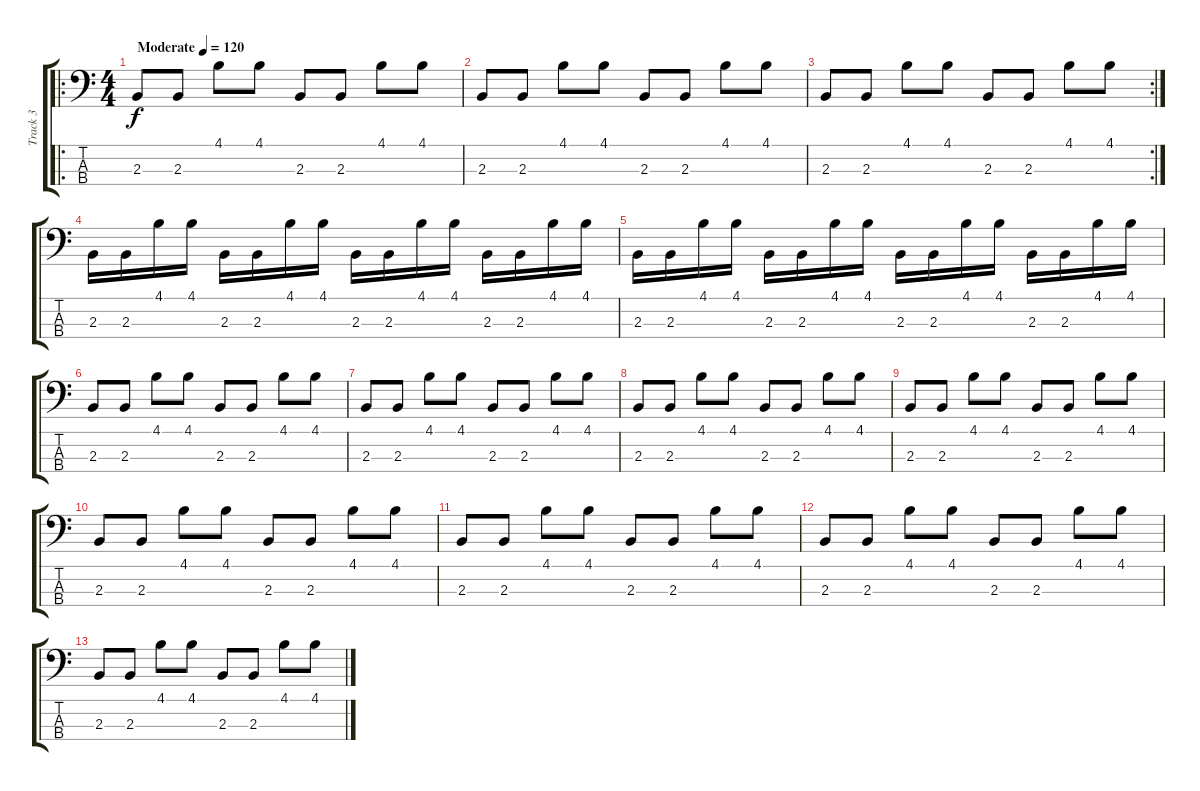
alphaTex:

\track ("Track 3" "Track 3") {instrument electricbassfinger}
\staff {score tabs}
\tuning (G2 D2 A1 E1) {hide}
\ro
\ts (4 4)
\tempo (120 "Moderate")
\clef f4
\ks c
2.3.8{dy f instrument electricbassfinger} 2.3.8 4.1.8 4.1.8 2.3.8 2.3.8 4.1.8 4.1.8 |
2.3.8 2.3.8 4.1.8 4.1.8 2.3.8 2.3.8 4.1.8 4.1.8 |
\rc 2
2.3.8 2.3.8 4.1.8 4.1.8 2.3.8 2.3.8 4.1.8 4.1.8 |
2.3.16 2.3.16 4.1.16 4.1.16 2.3.16 2.3.16 4.1.16 4.1.16 2.3.16 2.3.16 4.1.16 4.1.16 2.3.16 2.3.16 4.1.16 4.1.16 |
2.3.16 2.3.16 4.1.16 4.1.16 2.3.16 2.3.16 4.1.16 4.1.16 2.3.16 2.3.16 4.1.16 4.1.16 2.3.16 2.3.16 4.1.16 4.1.16 |
2.3.8 2.3.8 4.1.8 4.1.8 2.3.8 2.3.8 4.1.8 4.1.8 |
2.3.8 2.3.8 4.1.8 4.1.8 2.3.8 2.3.8 4.1.8 4.1.8 |
2.3.8 2.3.8 4.1.8 4.1.8 2.3.8 2.3.8 4.1.8 4.1.8 |
2.3.8 2.3.8 4.1.8 4.1.8 2.3.8 2.3.8 4.1.8 4.1.8 |
2.3.8 2.3.8 4.1.8 4.1.8 2.3.8 2.3.8 4.1.8 4.1.8 |
2.3.8 2.3.8 4.1.8 4.1.8 2.3.8 2.3.8 4.1.8 4.1.8 |
2.3.8 2.3.8 4.1.8 4.1.8 2.3.8 2.3.8 4.1.8 4.1.8 |
2.3.8 2.3.8 4.1.8 4.1.8 2.3.8 2.3.8 4.1.8 4.1.8
